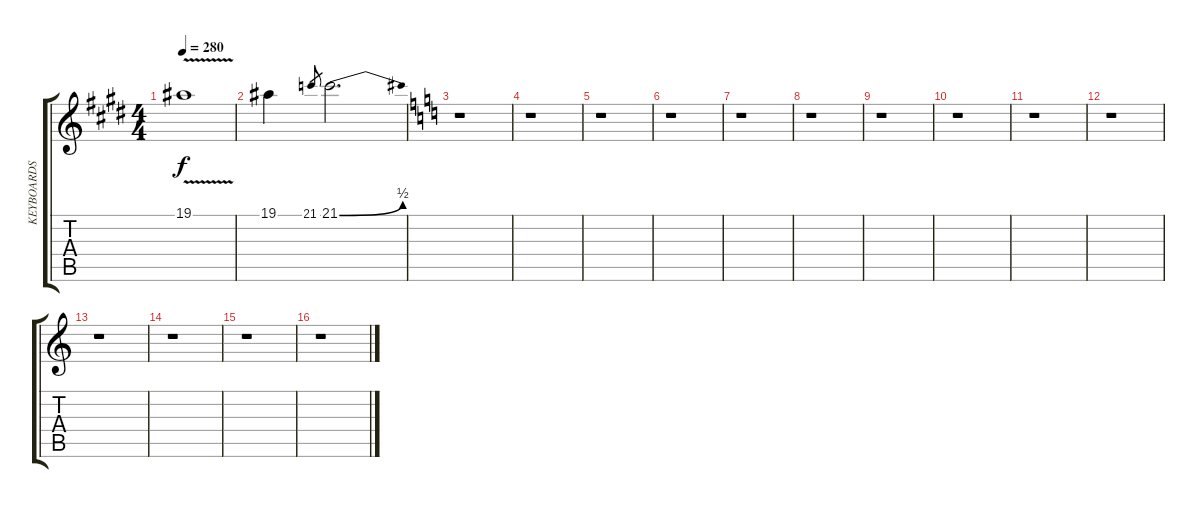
\track ("KEYBOARDS 2" "KEYBOARDS ") {instrument synthstrings2}
\staff {score tabs}
\tuning (Eb4 Bb3 Gb3 Db3 Ab2 Eb2) {hide}
\ts (4 4)
\tempo 280
\clef g2
\ks c#minor
19.1{v}.1{dy f} |
19.1.4 21.1.8{gr} 21.1{be (bend 0 0 60 2)}.2{d} |
\ks aminor
r.1 |
r.1 |
r.1 |
r.1 |
r.1 |
r.1 |
r.1 |
r.1 |
r.1 |
r.1 |
r.1 |
r.1 |
r.1 |
r.1
